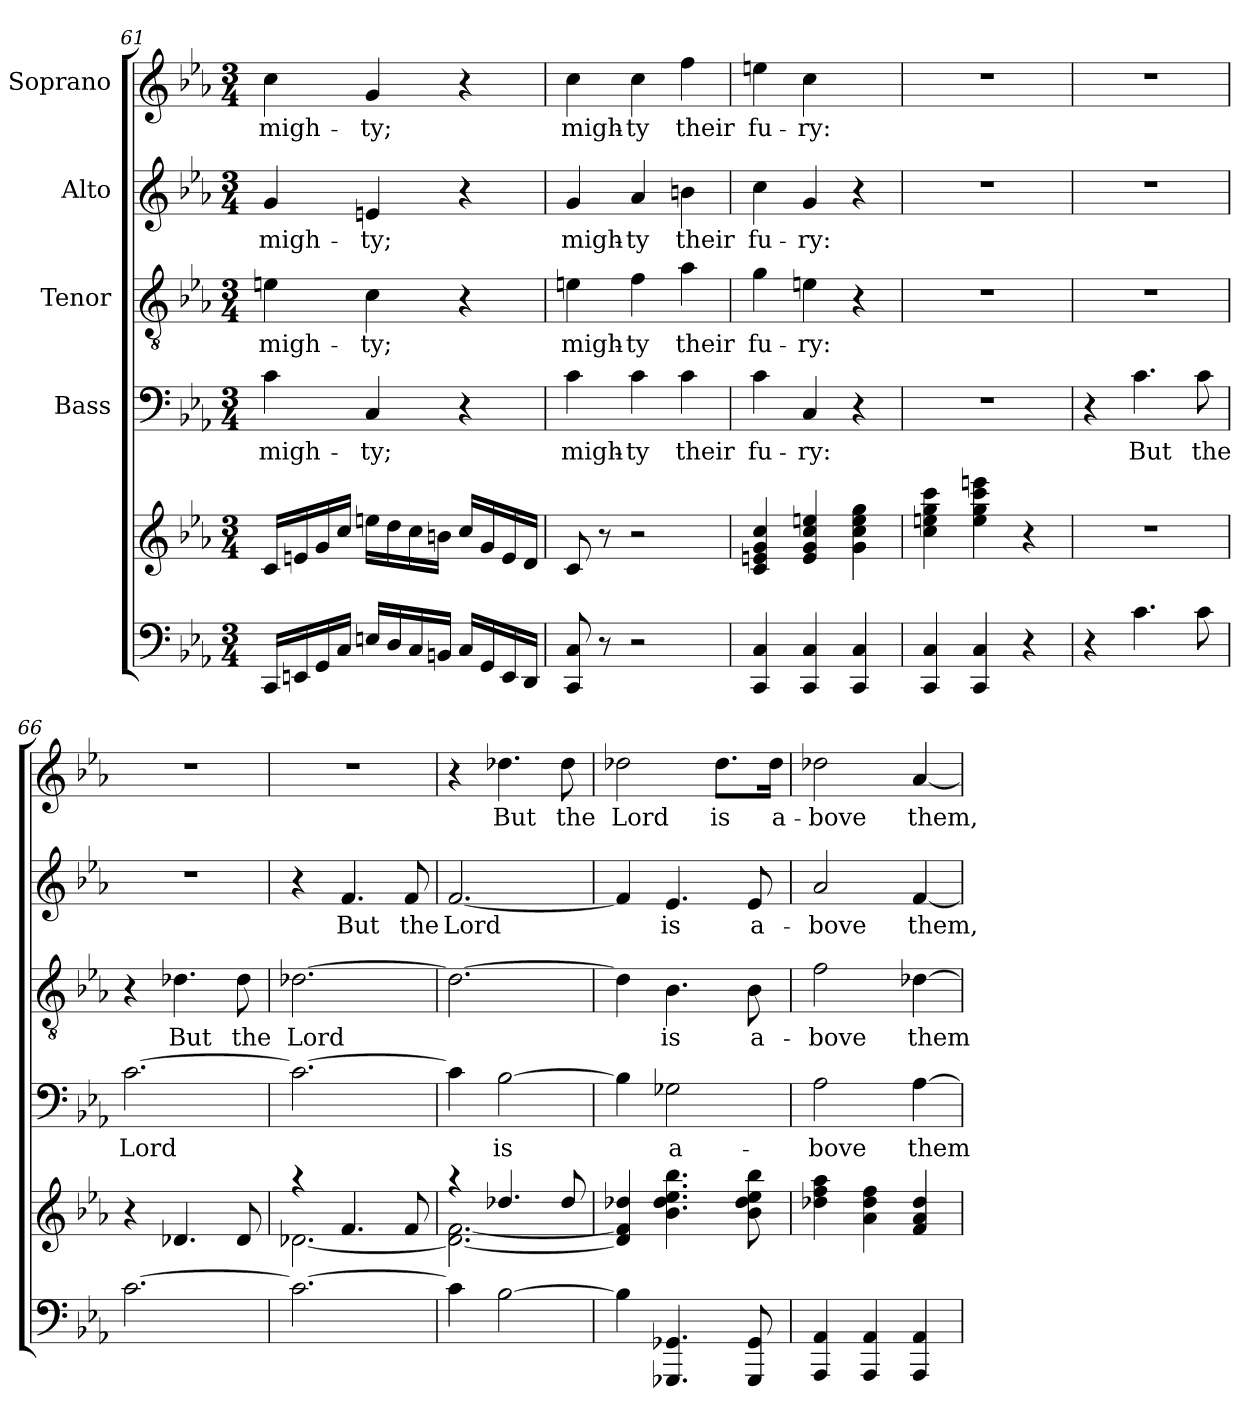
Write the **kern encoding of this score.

**kern	**kern	**kern	**text	**kern	**text	**kern	**text	**kern	**text
*part5	*part5	*part4	*part4	*part3	*part3	*part2	*part2	*part1	*part1
*staff6	*staff5	*staff4	*staff4	*staff3	*staff3	*staff2	*staff2	*staff1	*staff1
*	*	*I"Bass	*	*I"Tenor	*	*I"Alto	*	*I"Soprano	*
*clefF4	*clefG2	*clefF4	*	*clefGv2	*	*clefG2	*	*clefG2	*
*k[b-e-a-]	*k[b-e-a-]	*k[b-e-a-]	*	*k[b-e-a-]	*	*k[b-e-a-]	*	*k[b-e-a-]	*
*E-:	*E-:	*E-:	*	*E-:	*	*E-:	*	*E-:	*
*M3/4	*M3/4	*M3/4	*	*M3/4	*	*M3/4	*	*M3/4	*
=61	=61	=61	=61	=61	=61	=61	=61	=61	=61
16CC/LL	16c/LL	4c\	migh-	4en\	migh-	4g/	migh-	4cc\	migh-
16EEn/	16en/	.	.	.	.	.	.	.	.
16GG/	16g/	.	.	.	.	.	.	.	.
16C/JJ	16cc/JJ	.	.	.	.	.	.	.	.
16En/LL	16een\LL	4C/	-ty;	4c\	-ty;	4en/	-ty;	4g/	-ty;
16D/	16dd\	.	.	.	.	.	.	.	.
16C/	16cc\	.	.	.	.	.	.	.	.
16BBn/JJ	16bn\JJ	.	.	.	.	.	.	.	.
16C/LL	16cc/LL	4r	.	4r	.	4r	.	4r	.
16GG/	16g/	.	.	.	.	.	.	.	.
16EE/	16e/	.	.	.	.	.	.	.	.
16DD/JJ	16d/JJ	.	.	.	.	.	.	.	.
=62	=62	=62	=62	=62	=62	=62	=62	=62	=62
8CC/ 8C/	8c/	4c\	migh-	4en\	migh-	4g/	migh-	4cc\	migh-
8r	8r	.	.	.	.	.	.	.	.
2r	2r	4c\	-ty	4f\	-ty	4a-/	-ty	4cc\	-ty
.	.	4c\	their	4a-\	their	4bn\	their	4ff\	their
=63	=63	=63	=63	=63	=63	=63	=63	=63	=63
4CC/ 4C/	4c/ 4en/ 4g/ 4cc/	4c\	fu-	4g\	fu-	4cc\	fu-	4een\	fu-
4CC/ 4C/	4e/ 4g/ 4cc/ 4een/	4C/	-ry:	4en\	-ry:	4g/	-ry:	4cc\	-ry:
4CC/ 4C/	4g\ 4cc\ 4ee\ 4gg\	4r	.	4r	.	4r	.	4ryy	.
=64	=64	=64	=64	=64	=64	=64	=64	=64	=64
4CC/ 4C/	4cc\ 4een\ 4gg\ 4ccc\	2.r	.	2.r	.	2.r	.	2.r	.
4CC/ 4C/	4ee\ 4gg\ 4ccc\ 4eeen\	.	.	.	.	.	.	.	.
4r	4r	.	.	.	.	.	.	.	.
=65	=65	=65	=65	=65	=65	=65	=65	=65	=65
4r	2.r	4r	.	2.r	.	2.r	.	2.r	.
4.c\	.	4.c\	But	.	.	.	.	.	.
8c\	.	8c\	the	.	.	.	.	.	.
=66	=66	=66	=66	=66	=66	=66	=66	=66	=66
[2.c\	4r	[2.c\	Lord	4r	.	2.r	.	2.r	.
.	4.d-X/	.	.	4.d-X\	But	.	.	.	.
.	8d-/	.	.	8d-\	the	.	.	.	.
=67	=67	=67	=67	=67	=67	=67	=67	=67	=67
*	*^	*	*	*	*	*	*	*	*
2.c\_	4raa	[<2.d-X\	2.c\_	.	[2.d-X\	Lord	4r	.	2.r	.
.	4.f/	.	.	.	.	.	4.f/	But	.	.
.	8f/	.	.	.	.	.	8f/	the	.	.
!!LO:PB:g=z
=68	=68	=68	=68	=68	=68	=68	=68	=68	=68	=68
4c\]	4raa	2.d-\_ [<2.f\	4c\]	.	2.d-\_	.	[2.f/	Lord	4r	.
[2B-\	4.dd-X/	.	[2B-\	is	.	.	.	.	4.dd-X\	But
.	8dd-/	.	.	.	.	.	.	.	8dd-\	the
*	*v	*v	*	*	*	*	*	*	*	*
=69	=69	=69	=69	=69	=69	=69	=69	=69	=69
4B-\]	4d-\] 4f\] 4dd-X/	4B-\]	.	4d-\]	.	4f/]	.	2dd-X\	Lord
4.GGG-X/ 4.GG-X/	4.b-\ 4.dd-\ 4.ee-\ 4.bb-\	2G-X\	a-	4.B-\	is	4.e-/	is	.	.
.	.	.	.	.	.	.	.	8.dd-\L	is
8GGG-/ 8GG-/	8b-\ 8dd-\ 8ee-\ 8bb-\	.	.	8B-\	a-	8e-/	a-	.	.
.	.	.	.	.	.	.	.	16dd-\Jk	a-
=70	=70	=70	=70	=70	=70	=70	=70	=70	=70
4AAA-/ 4AA-/	4dd-X\ 4ff\ 4aa-\	2A-\	-bove	2f\	-bove	2a-/	-bove	2dd-X\	-bove
4AAA-/ 4AA-/	4a-\ 4dd-\ 4ff\	.	.	.	.	.	.	.	.
4AAA-/ 4AA-/	4f/ 4a-/ 4dd-/	[4A-\	them	[4d-X\	them	[4f/	them,	[4a-/	them,
=	=	=	=	=	=	=	=	=	=
*-	*-	*-	*-	*-	*-	*-	*-	*-	*-
